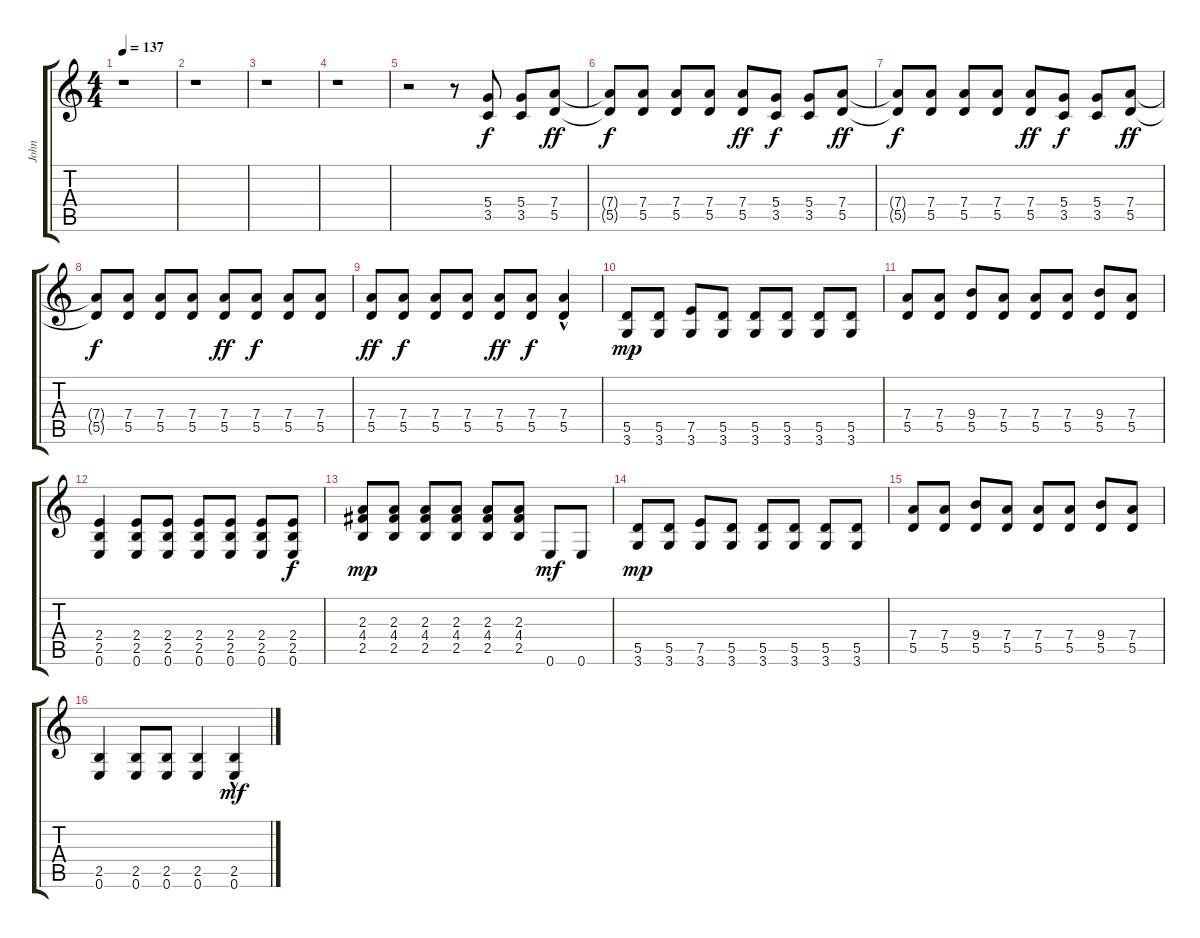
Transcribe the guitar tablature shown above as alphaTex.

\track ("John" "John") {instrument electricguitarclean}
\staff {score tabs}
\tuning (E4 B3 G3 D3 A2 E2) {hide}
\ts (4 4)
\tempo 137
\clef g2
\ks c
r.1{dy mp} |
r.1 |
r.1 |
r.1 |
r.2 r.8 (5.4 3.5).8{dy f} (5.4 3.5).8 (7.4 5.5).8{dy ff} |
(7.4{t} 5.5{t}).8{dy f} (7.4 5.5).8 (7.4 5.5).8 (7.4 5.5).8 (7.4 5.5).8{dy ff} (5.4 3.5).8{dy f} (5.4 3.5).8 (7.4 5.5).8{dy ff} |
(7.4{t} 5.5{t}).8{dy f} (7.4 5.5).8 (7.4 5.5).8 (7.4 5.5).8 (7.4 5.5).8{dy ff} (5.4 3.5).8{dy f} (5.4 3.5).8 (7.4 5.5).8{dy ff} |
(7.4{t} 5.5{t}).8{dy f} (7.4 5.5).8 (7.4 5.5).8 (7.4 5.5).8 (7.4 5.5).8{dy ff} (7.4 5.5).8{dy f} (7.4 5.5).8 (7.4 5.5).8 |
(7.4 5.5).8{dy ff} (7.4 5.5).8{dy f} (7.4 5.5).8 (7.4 5.5).8 (7.4 5.5).8{dy ff} (7.4 5.5).8{dy f} (7.4 5.5{hac}).4 |
(5.5 3.6).8{dy mp} (5.5 3.6).8 (7.5 3.6).8 (5.5 3.6).8 (5.5 3.6).8 (5.5 3.6).8 (5.5 3.6).8 (5.5 3.6).8 |
(7.4 5.5).8 (7.4 5.5).8 (9.4 5.5).8 (7.4 5.5).8 (7.4 5.5).8 (7.4 5.5).8 (9.4 5.5).8 (7.4 5.5).8 |
(2.4 2.5 0.6).4 (2.4 2.5 0.6).8 (2.4 2.5 0.6).8 (2.4 2.5 0.6).8 (2.4 2.5 0.6).8 (2.4 2.5 0.6).8 (2.4 2.5 0.6).8{dy f} |
(2.3 4.4 2.5).8{dy mp} (2.3 4.4 2.5).8 (2.3 4.4 2.5).8 (2.3 4.4 2.5).8 (2.3 4.4 2.5).8 (2.3 4.4 2.5).8 0.6.8{dy mf} 0.6.8 |
(5.5 3.6).8{dy mp} (5.5 3.6).8 (7.5 3.6).8 (5.5 3.6).8 (5.5 3.6).8 (5.5 3.6).8 (5.5 3.6).8 (5.5 3.6).8 |
(7.4 5.5).8 (7.4 5.5).8 (9.4 5.5).8 (7.4 5.5).8 (7.4 5.5).8 (7.4 5.5).8 (9.4 5.5).8 (7.4 5.5).8 |
(2.5 0.6).4 (2.5 0.6).8 (2.5 0.6).8 (2.5 0.6).4 (2.5{hac} 0.6{hac}).4{dy mf}
